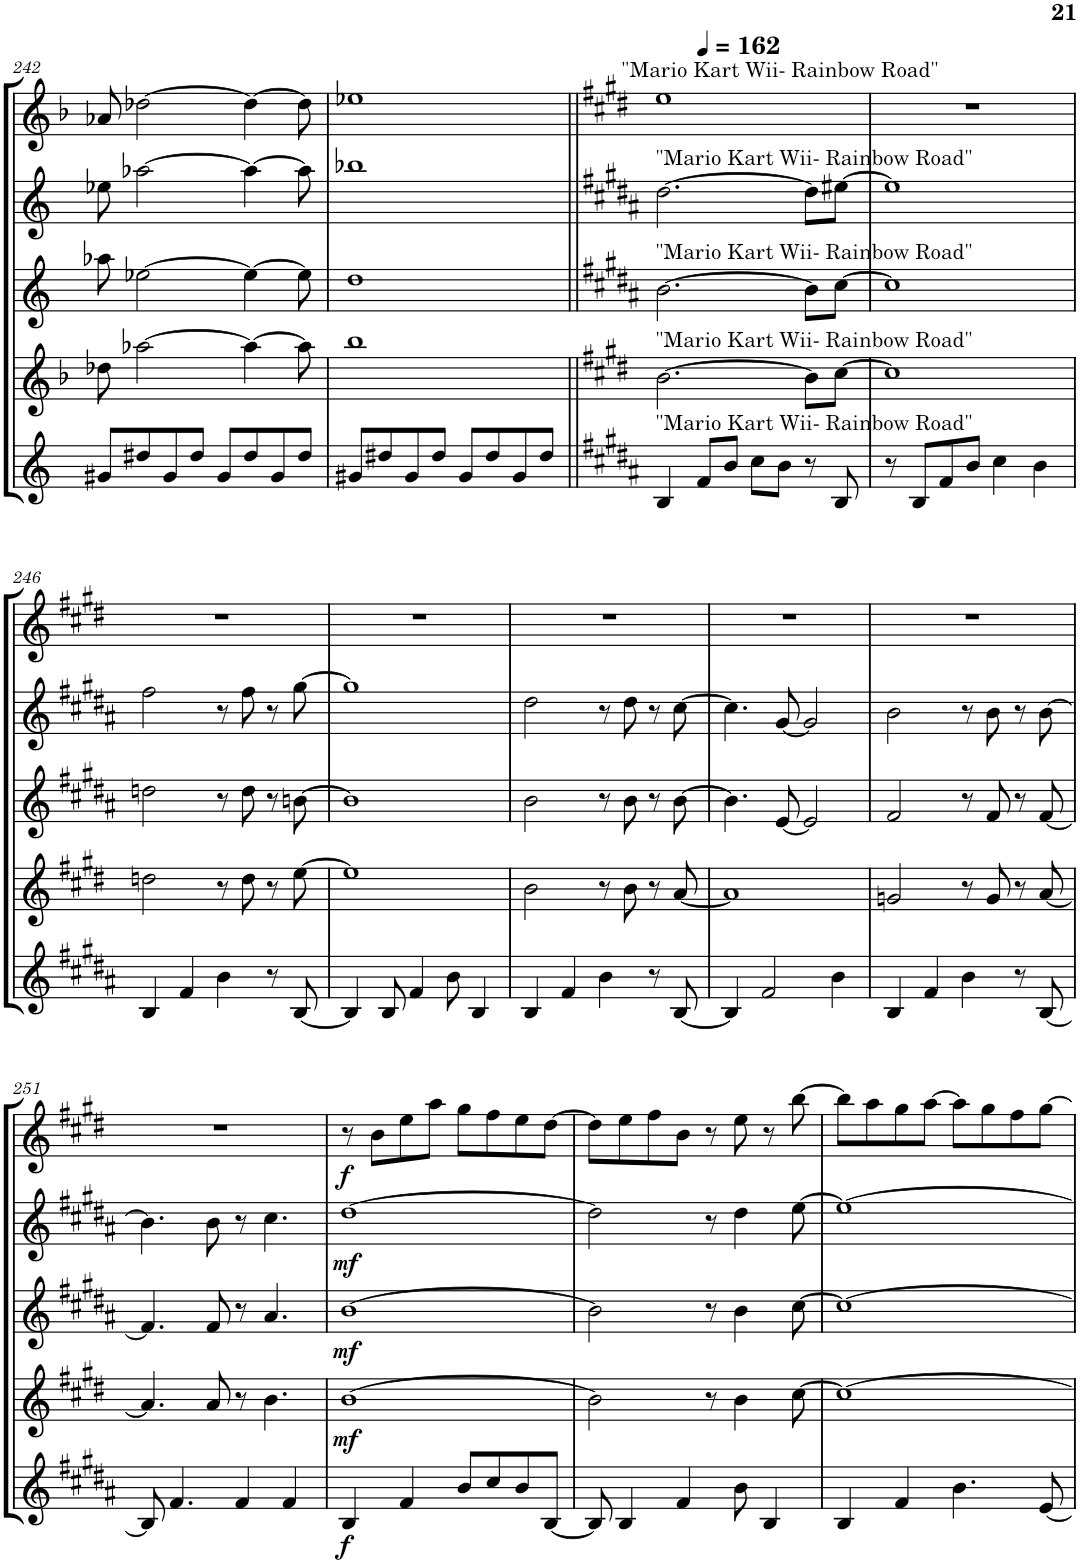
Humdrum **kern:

**kern	**dynam	**kern	**dynam	**kern	**dynam	**kern	**dynam	**kern	**dynam
*part5	*part5	*part4	*part4	*part3	*part3	*part2	*part2	*part1	*part1
*staff5	*staff5	*staff4	*staff4	*staff3	*staff3	*staff2	*staff2	*staff1	*staff1
*I"Baritone Saxophone	*	*I"Tenor Saxophone	*	*I"Alto Saxophone	*	*I"Alto Saxophone	*	*I"Soprano Saxophone	*
*I'Bar Sax	*	*I'T Sax	*	*I'A Sax	*	*I'A Sax	*	*I'S Sax	*
!!LO:PB:g=z
*clefG2	*	*clefG2	*	*clefG2	*	*clefG2	*	*clefG2	*
*Trd12c21	*	*Trd8c14	*	*Trd5c9	*	*Trd5c9	*	*Trd1c2	*
*k[]	*	*k[b-]	*	*k[]	*	*k[]	*	*k[b-]	*
*M4/4	*	*M4/4	*	*M4/4	*	*M4/4	*	*M4/4	*
=242	=242	=242	=242	=242	=242	=242	=242	=242	=242
8g#X/L	.	8dd-X\	.	8aa-X\	.	8ee-X\	.	8a-X/	.
8dd#X/	.	[2aa-X\	.	[2ee-X\	.	[2aa-X\	.	[2dd-X\	.
8g#/	.	.	.	.	.	.	.	.	.
8dd#/J	.	.	.	.	.	.	.	.	.
8g#/L	.	.	.	.	.	.	.	.	.
8dd#/	.	4aa-\_	.	4ee-\_	.	4aa-\_	.	4dd-\_	.
8g#/	.	.	.	.	.	.	.	.	.
8dd#/J	.	8aa-\]	.	8ee-\]	.	8aa-\]	.	8dd-\]	.
=243	=243	=243	=243	=243	=243	=243	=243	=243	=243
8g#X/L	.	1bb-	.	1dd	.	1bb-X	.	1ee-X	.
8dd#X/	.	.	.	.	.	.	.	.	.
8g#/	.	.	.	.	.	.	.	.	.
8dd#/J	.	.	.	.	.	.	.	.	.
8g#/L	.	.	.	.	.	.	.	.	.
8dd#/	.	.	.	.	.	.	.	.	.
8g#/	.	.	.	.	.	.	.	.	.
8dd#/J	.	.	.	.	.	.	.	.	.
=244||	=244||	=244||	=244||	=244||	=244||	=244||	=244||	=244||	=244||
*k[f#c#g#d#a#]	*	*k[f#c#g#d#]	*	*k[f#c#g#d#a#]	*	*k[f#c#g#d#a#]	*	*k[f#c#g#d#]	*
!	!	!	!	!	!	!	!	!LO:TX:a:t="Mario Kart Wii- Rainbow Road"	!
!	!	!	!	!	!	!LO:TX:a:t="Mario Kart Wii- Rainbow Road"	!	!	!
!	!	!	!	!LO:TX:a:t="Mario Kart Wii- Rainbow Road"	!	!	!	!	!
!	!	!LO:TX:a:t="Mario Kart Wii- Rainbow Road"	!	!	!	!	!	!	!
!LO:TX:a:t="Mario Kart Wii- Rainbow Road"	!	!	!	!	!	!	!	!	!
*	*	*	*	*	*	*	*	*^	*
4B/	.	[2.b\	.	[2.b\	.	[2.dd#\	.	1ee	4ryy	.
*	*	*	*	*	*	*	*	*MM162	*	*
8f#/L	.	.	.	.	.	.	.	.	2.ryy	.
8b/J	.	.	.	.	.	.	.	.	.	.
8cc#\L	.	.	.	.	.	.	.	.	.	.
8b\J	.	.	.	.	.	.	.	.	.	.
8r	.	8b\L]	.	8b\L]	.	8dd#\L]	.	.	.	.
8B/	.	[8cc#\J	.	[8cc#\J	.	[8ee#X\J	.	.	.	.
*	*	*	*	*	*	*	*	*v	*v	*
=245	=245	=245	=245	=245	=245	=245	=245	=245	=245
8r	.	1cc#]	.	1cc#]	.	1ee#]	.	1r	.
8B/L	.	.	.	.	.	.	.	.	.
8f#/	.	.	.	.	.	.	.	.	.
8b/J	.	.	.	.	.	.	.	.	.
4cc#\	.	.	.	.	.	.	.	.	.
4b\	.	.	.	.	.	.	.	.	.
!!LO:LB:g=z
=246	=246	=246	=246	=246	=246	=246	=246	=246	=246
4B/	.	2ddn\	.	2ddn\	.	2ff#\	.	1r	.
4f#/	.	.	.	.	.	.	.	.	.
4b\	.	8r	.	8r	.	8r	.	.	.
.	.	8dd\	.	8dd\	.	8ff#\	.	.	.
8r	.	8r	.	8r	.	8r	.	.	.
[8B/	.	[8ee\	.	[8bn\	.	[8gg#\	.	.	.
=247	=247	=247	=247	=247	=247	=247	=247	=247	=247
4B/]	.	1ee]	.	1b]	.	1gg#]	.	1r	.
8B/	.	.	.	.	.	.	.	.	.
4f#/	.	.	.	.	.	.	.	.	.
8b\	.	.	.	.	.	.	.	.	.
4B/	.	.	.	.	.	.	.	.	.
=248	=248	=248	=248	=248	=248	=248	=248	=248	=248
4B/	.	2b\	.	2b\	.	2dd#\	.	1r	.
4f#/	.	.	.	.	.	.	.	.	.
4b\	.	8r	.	8r	.	8r	.	.	.
.	.	8b\	.	8b\	.	8dd#\	.	.	.
8r	.	8r	.	8r	.	8r	.	.	.
[8B/	.	[8a/	.	[8b\	.	[8cc#\	.	.	.
=249	=249	=249	=249	=249	=249	=249	=249	=249	=249
4B/]	.	1a]	.	4.b\]	.	4.cc#\]	.	1r	.
2f#/	.	.	.	.	.	.	.	.	.
.	.	.	.	[8e/	.	[8g#/	.	.	.
.	.	.	.	2e/]	.	2g#/]	.	.	.
4b\	.	.	.	.	.	.	.	.	.
=250	=250	=250	=250	=250	=250	=250	=250	=250	=250
4B/	.	2gn/	.	2f#/	.	2b\	.	1r	.
4f#/	.	.	.	.	.	.	.	.	.
4b\	.	8r	.	8r	.	8r	.	.	.
.	.	8g/	.	8f#/	.	8b\	.	.	.
8r	.	8r	.	8r	.	8r	.	.	.
[8B/	.	[8a/	.	[8f#/	.	[8b\	.	.	.
!!LO:LB:g=z
=251	=251	=251	=251	=251	=251	=251	=251	=251	=251
8B/]	.	4.a/]	.	4.f#/]	.	4.b\]	.	1r	.
4.f#/	.	.	.	.	.	.	.	.	.
.	.	8a/	.	8f#/	.	8b\	.	.	.
4f#/	.	8r	.	8r	.	8r	.	.	.
.	.	4.b\	.	4.a#/	.	4.cc#\	.	.	.
4f#/	.	.	.	.	.	.	.	.	.
=252	=252	=252	=252	=252	=252	=252	=252	=252	=252
!	!LO:DY:b	!	!LO:DY:b	!	!LO:DY:b	!	!LO:DY:b	!	!LO:DY:b
4B/	f	[1b	mf	[1b	mf	[1dd#	mf	8r	f
.	.	.	.	.	.	.	.	8b\L	.
4f#/	.	.	.	.	.	.	.	8ee\	.
.	.	.	.	.	.	.	.	8aa\J	.
8b/L	.	.	.	.	.	.	.	8gg#\L	.
8cc#/	.	.	.	.	.	.	.	8ff#\	.
8b/	.	.	.	.	.	.	.	8ee\	.
[8B/J	.	.	.	.	.	.	.	[8dd#\J	.
=253	=253	=253	=253	=253	=253	=253	=253	=253	=253
8B/]	.	2b\]	.	2b\]	.	2dd#\]	.	8dd#\L]	.
4B/	.	.	.	.	.	.	.	8ee\	.
.	.	.	.	.	.	.	.	8ff#\	.
4f#/	.	.	.	.	.	.	.	8b\J	.
.	.	8r	.	8r	.	8r	.	8r	.
8b\	.	4b\	.	4b\	.	4dd#\	.	8ee\	.
4B/	.	.	.	.	.	.	.	8r	.
.	.	[8cc#\	.	[8cc#\	.	[8ee\	.	[8bb\	.
=254	=254	=254	=254	=254	=254	=254	=254	=254	=254
4B/	.	1cc#_	.	1cc#_	.	1ee_	.	8bb\L]	.
.	.	.	.	.	.	.	.	8aa\	.
4f#/	.	.	.	.	.	.	.	8gg#\	.
.	.	.	.	.	.	.	.	[8aa\J	.
4.b\	.	.	.	.	.	.	.	8aa\L]	.
.	.	.	.	.	.	.	.	8gg#\	.
.	.	.	.	.	.	.	.	8ff#\	.
[8e/	.	.	.	.	.	.	.	[8gg#\J	.
=	=	=	=	=	=	=	=	=	=
*-	*-	*-	*-	*-	*-	*-	*-	*-	*-
